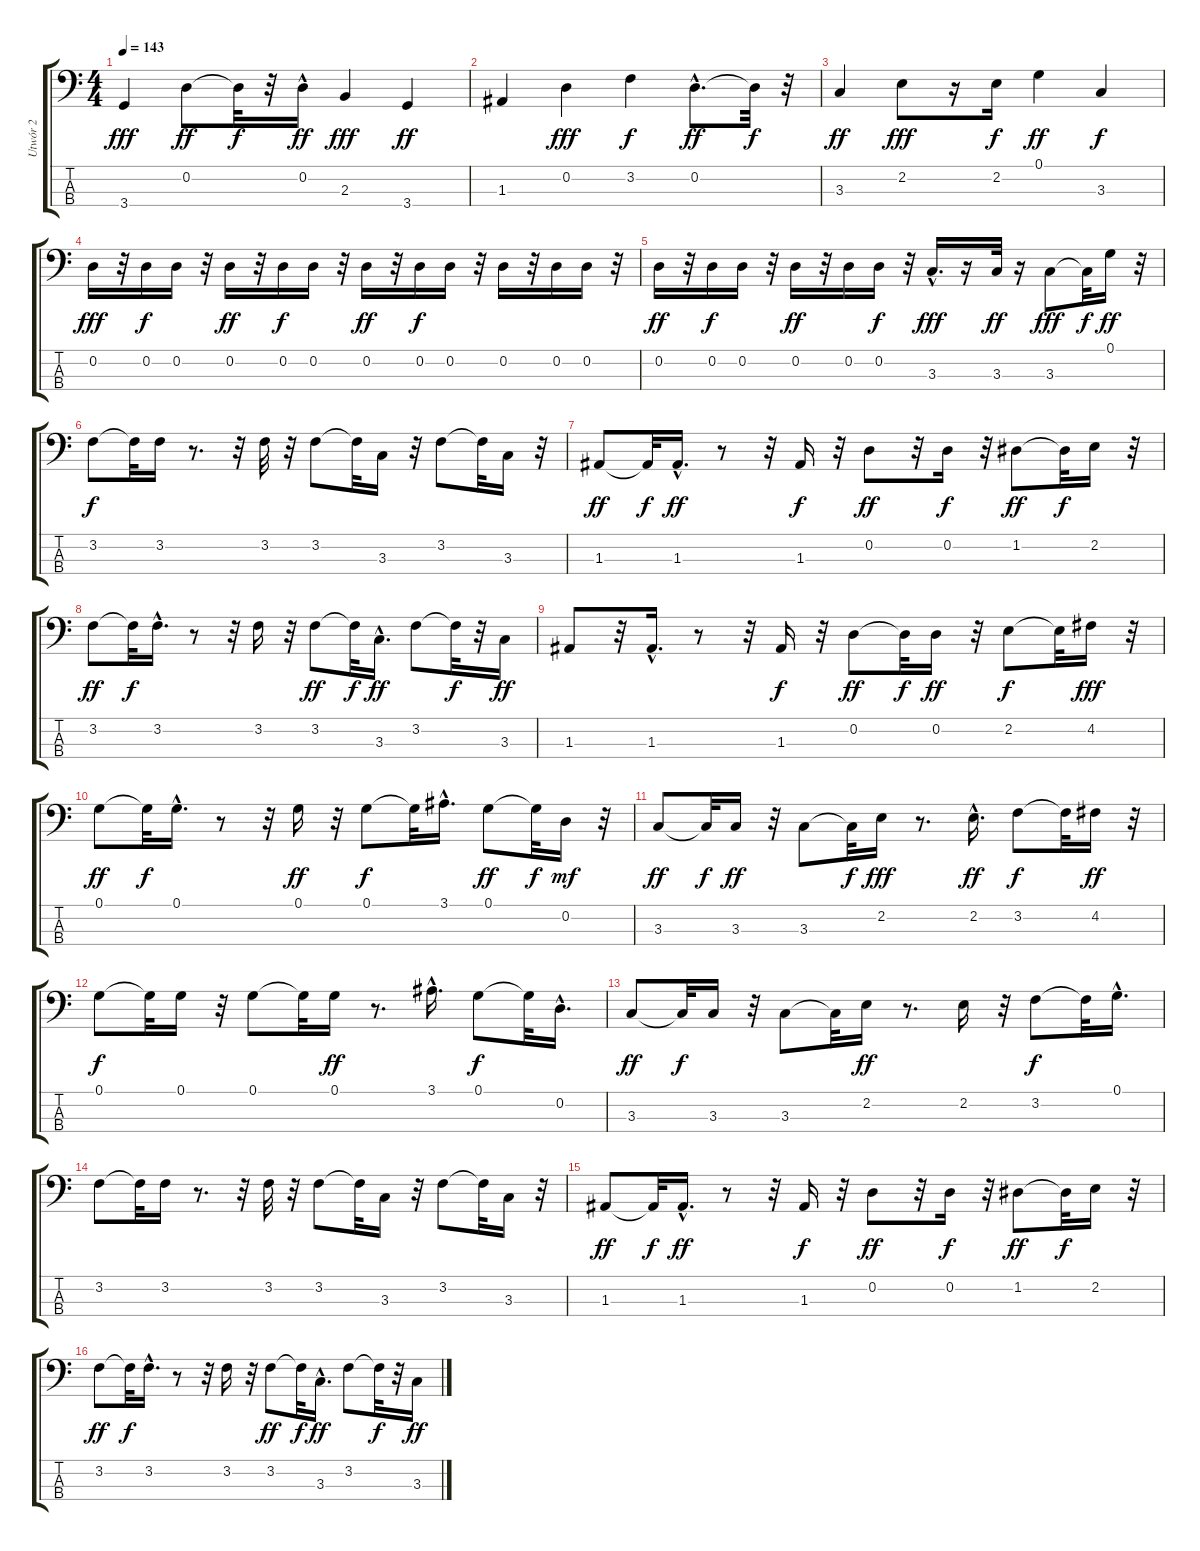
\track ("Utwór 2" "Utwór 2") {instrument electricbassfinger}
\staff {score tabs}
\tuning (G2 D2 A1 E1) {hide}
\ts (4 4)
\tempo 143
\clef f4
\ks c
3.4.4{dy fff} 0.2.8{dy ff} 0.2{t}.32{dy f} r.32 0.2{hac}.16{dy ff} 2.3.4{dy fff} 3.4.4{dy ff} |
1.3.4 0.2.4{dy fff} 3.2.4{dy f} 0.2{hac}.8{d dy ff} 0.2{t}.32{dy f} r.32 |
3.3.4{dy ff} 2.2.8{dy fff} r.16 2.2.16{dy f} 0.1.4{dy ff} 3.3.4{dy f} |
0.2.16{dy fff} r.32 0.2.16{dy f} 0.2.16 r.32 0.2.16{dy ff} r.32 0.2.16{dy f} 0.2.16 r.32 0.2.16{dy ff} r.32 0.2.16{dy f} 0.2.16 r.32 0.2.16 r.32 0.2.16 0.2.16 r.32 |
0.2.16{dy ff} r.32 0.2.16{dy f} 0.2.16 r.32 0.2.16{dy ff} r.32 0.2.16 0.2.16{dy f} r.32 3.3{hac}.16{d dy fff} r.16 3.3.32{dy ff} r.16 3.3.8{dy fff} 3.3{t}.32{dy f} 0.1.16{dy ff} r.32 |
3.2.8{dy f} 3.2{t}.32 3.2.16 r.8{d} r.32 3.2.32 r.32 3.2.8 3.2{t}.32 3.3.16 r.32 3.2.8 3.2{t}.32 3.3.16 r.32 |
1.3.8{dy ff} 1.3{t}.32{dy f} 1.3{hac}.16{d dy ff} r.8 r.32 1.3.16{dy f} r.32 0.2.8{dy ff} r.32 0.2.16{dy f} r.32 1.2.8{dy ff} 1.2{t}.32{dy f} 2.2.16 r.32 |
3.2.8{dy ff} 3.2{t}.32{dy f} 3.2{hac}.16{d} r.8 r.32 3.2.16 r.32 3.2.8{dy ff} 3.2{t}.32{dy f} 3.3{hac}.16{d dy ff} 3.2.8 3.2{t}.32{dy f} r.32 3.3.16{dy ff} |
1.3.8 r.32 1.3{hac}.16{d} r.8 r.32 1.3.16{dy f} r.32 0.2.8{dy ff} 0.2{t}.32{dy f} 0.2.16{dy ff} r.32 2.2.8{dy f} 2.2{t}.32 4.2.16{dy fff} r.32 |
0.1.8{dy ff} 0.1{t}.32{dy f} 0.1{hac}.16{d} r.8 r.32 0.1.16{dy ff} r.32 0.1.8{dy f} 0.1{t}.32 3.1{hac}.16{d} 0.1.8{dy ff} 0.1{t}.32{dy f} 0.2.16{dy mf} r.32 |
3.3.8{dy ff} 3.3{t}.32{dy f} 3.3.16{dy ff} r.32 3.3.8 3.3{t}.32{dy f} 2.2.16{dy fff} r.8{d} 2.2{hac}.16{d dy ff} 3.2.8{dy f} 3.2{t}.32 4.2.16{dy ff} r.32 |
0.1.8{dy f} 0.1{t}.32 0.1.16 r.32 0.1.8 0.1{t}.32 0.1.16{dy ff} r.8{d} 3.1{hac}.16{d} 0.1.8{dy f} 0.1{t}.32 0.2{hac}.16{d} |
3.3.8{dy ff} 3.3{t}.32{dy f} 3.3.16 r.32 3.3.8 3.3{t}.32 2.2.16{dy ff} r.8{d} 2.2.16 r.32 3.2.8{dy f} 3.2{t}.32 0.1{hac}.16{d} |
3.2.8 3.2{t}.32 3.2.16 r.8{d} r.32 3.2.32 r.32 3.2.8 3.2{t}.32 3.3.16 r.32 3.2.8 3.2{t}.32 3.3.16 r.32 |
1.3.8{dy ff} 1.3{t}.32{dy f} 1.3{hac}.16{d dy ff} r.8 r.32 1.3.16{dy f} r.32 0.2.8{dy ff} r.32 0.2.16{dy f} r.32 1.2.8{dy ff} 1.2{t}.32{dy f} 2.2.16 r.32 |
3.2.8{dy ff} 3.2{t}.32{dy f} 3.2{hac}.16{d} r.8 r.32 3.2.16 r.32 3.2.8{dy ff} 3.2{t}.32{dy f} 3.3{hac}.16{d dy ff} 3.2.8 3.2{t}.32{dy f} r.32 3.3.16{dy ff}
